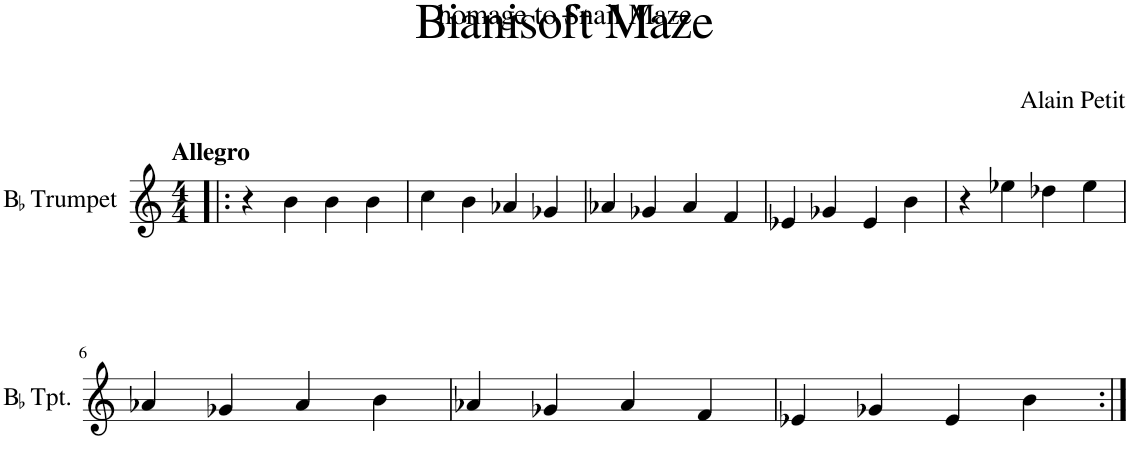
**kern
*part1
*staff1
*I"BaccidentalFlat Trumpet
*I'BaccidentalFlat Tpt.
*clefG2
*Trd1c2
*k[]
*M4/4
=1!|:
!LO:TX:a:B:t=Allegro
4r
4b\
4b\
4b\
=2
4cc\
4b\
4a-X/
4g-X/
=3
4a-X/
4g-X/
4a-/
4f/
=4
4e-X/
4g-X/
4e-/
4b\
=5
4r
4ee-X\
4dd-X\
4ee-\
!!LO:LB:g=z
=6
4a-X/
4g-X/
4a-/
4b\
=7
4a-X/
4g-X/
4a-/
4f/
=8
4e-X/
4g-X/
4e-/
4b\
=:|!
*-
